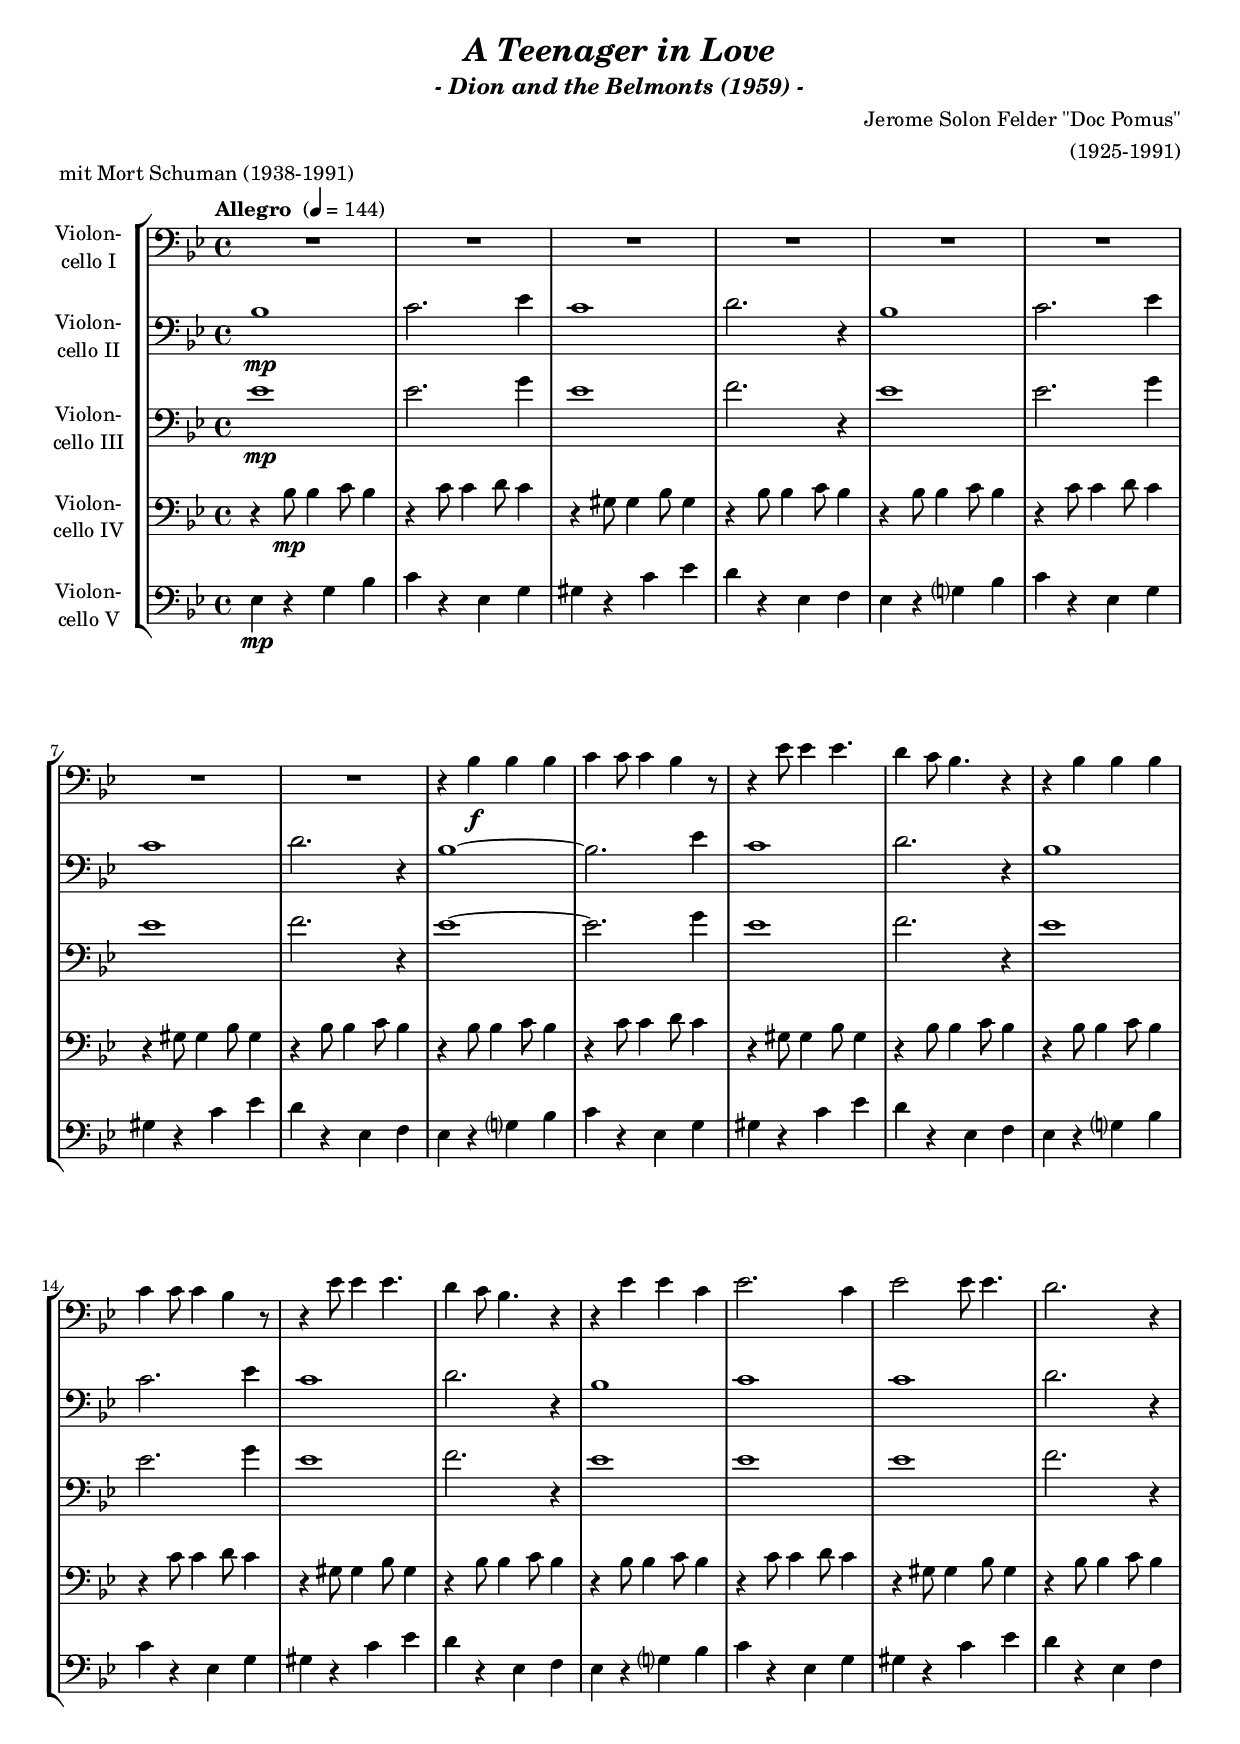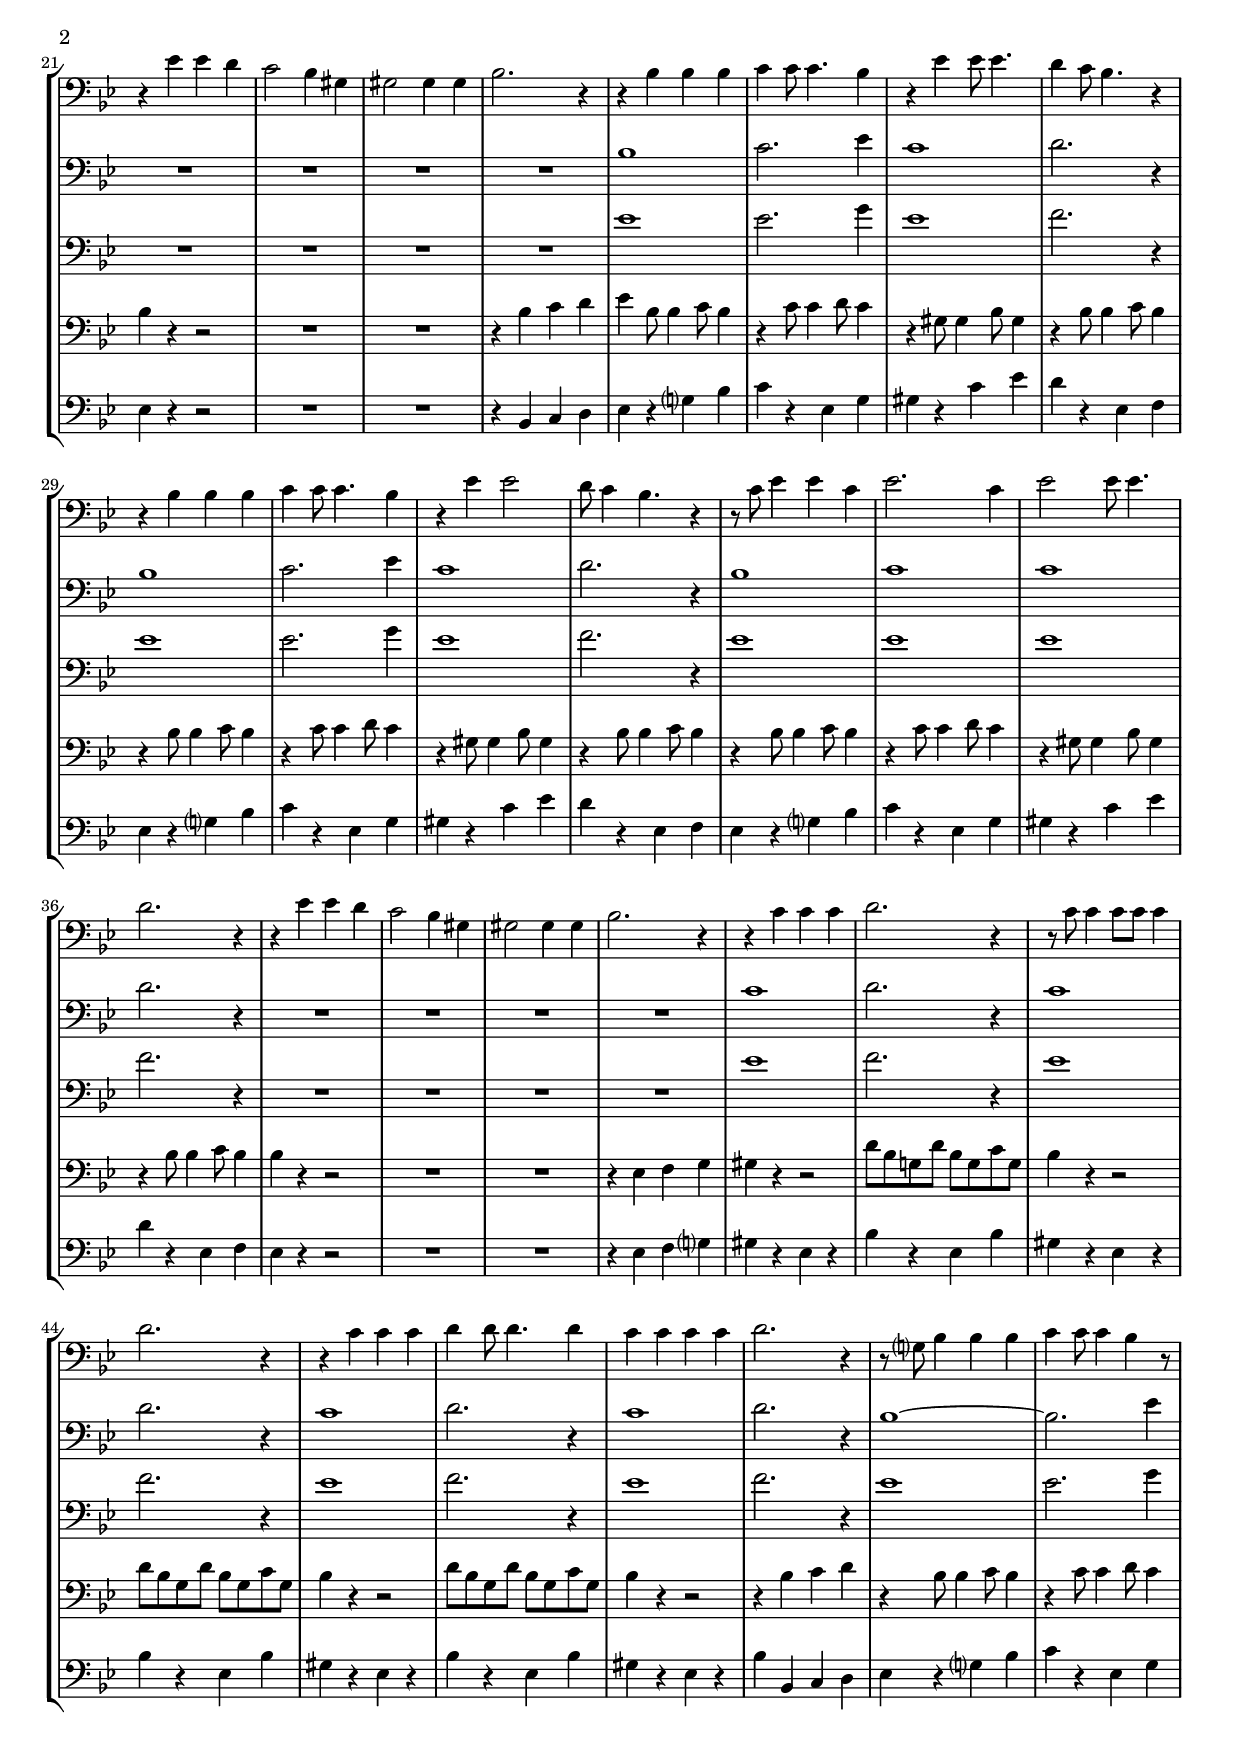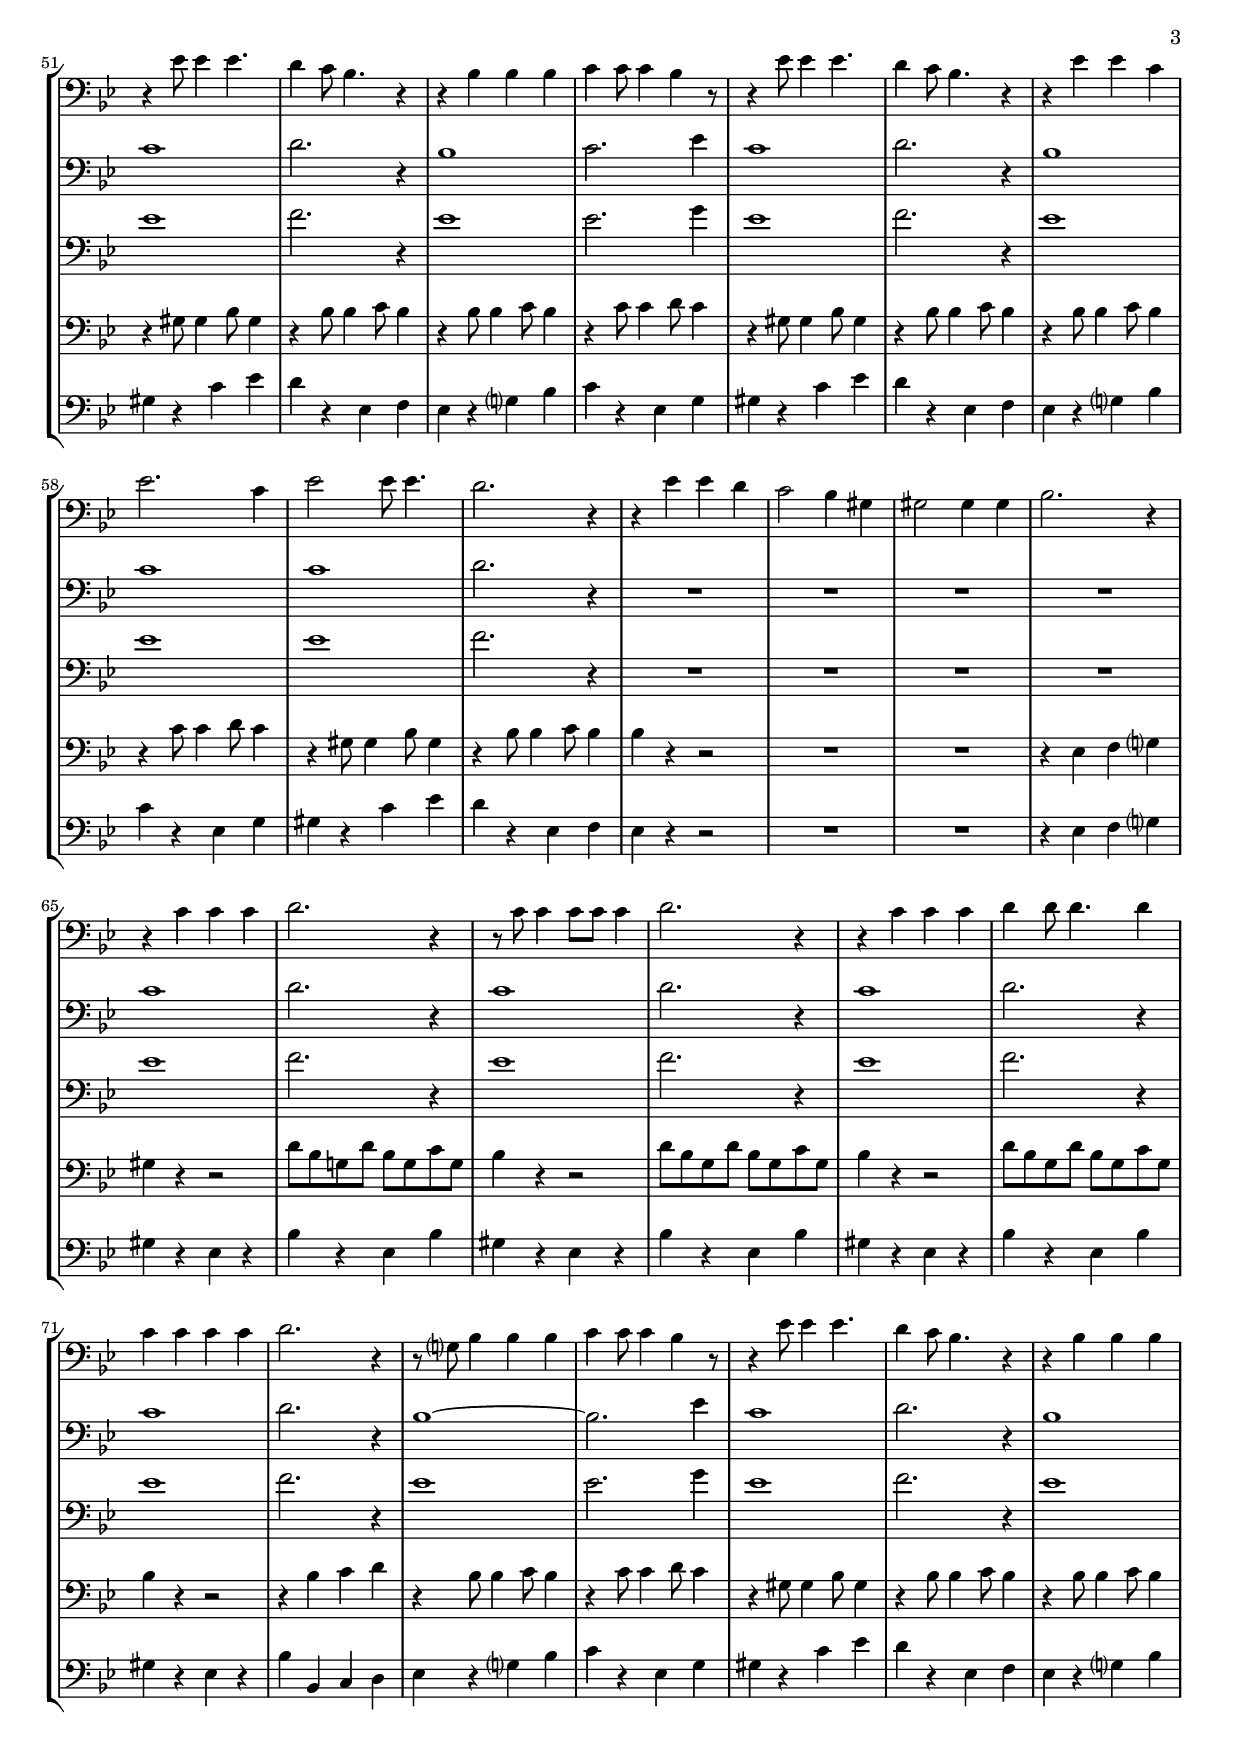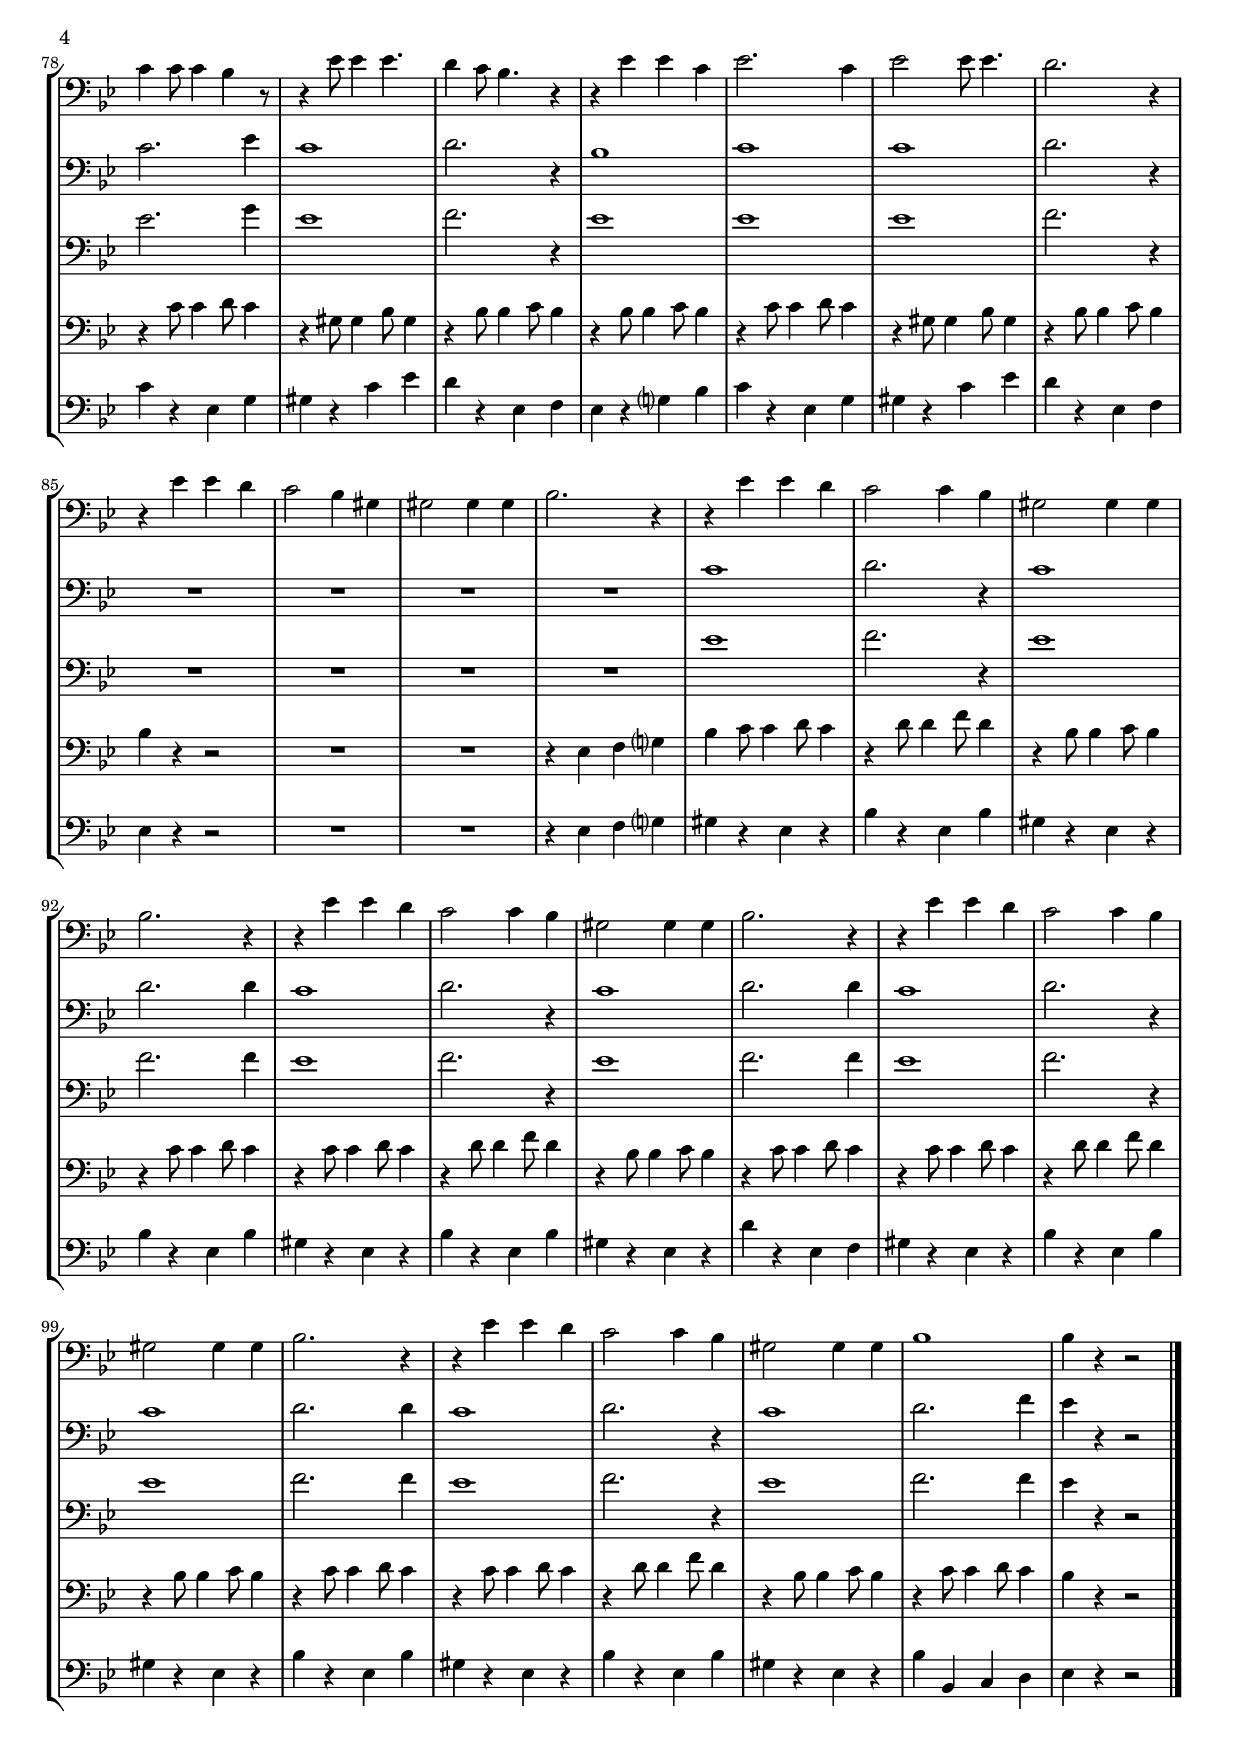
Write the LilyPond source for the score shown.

\version "2.18.2"
\include "deutsch.ly"
  
#(set-global-staff-size 17.75)

\header {
  title     = \markup \bold \italic "A Teenager in Love"
  subtitle  = \markup \bold \italic "- Dion and the Belmonts (1959) -"
  composer  = "Jerome Solon Felder \"Doc Pomus\""
  arranger  = "(1925-1991)"
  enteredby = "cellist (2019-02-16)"
  piece     = "mit Mort Schuman (1938-1991)"
}

voiceconsts = {
  \key f \minor
  \time 4/4
  \clef "bass"
%  \numericTimeSignature
  \compressFullBarRests
  % Set default beaming for all staves
% \set Timing.beamExceptions = #'()
% \set Timing.baseMoment     = #(ly:make-moment 1 4)
% \set Timing.beatStructure  = #'(1 1 1)
  \tempo "Allegro " 4=144
}

micl = "clarinet"
mifl = "flute"
miob = "oboe"
mifh = "french horn"
misx = "tenor sax"
mist = "string ensemble 1"
miba = "cello"

va = \relative c' {
  \voiceconsts

  R1*8
  r4 as\f as as
  b b8 b4 as r8
  r4 des8 des4 des4.
  c4 b8 as4. r4

  r as as as
  b b8 b4 as r8
  r4 des8 des4 des4.
  c4 b8 as4. r4
  r des4 des b
  des2. b4

  des2 des8 des4.
  c2. r4
  r des des c
  b2 as4 fis
  fis2 fis4 fis
  as2. r4
  r as as as

  b b8 b4. as4
  r des des8 des4.
  c4 b8 as4. r4
  r as as as
  b b8 b4. as4
  r des des2

  c8 b4 as4. r4
  r8 b des4 des b
  des2. b4
  des2 des8 des4.
  c2. r4
  r des des c

  b2 as4 fis
  fis2 fis4 fis
  as2. r4
  r b b b
  c2. r4
  r8 b b4 b8 b b4
  c2. r4

  r b b b
  c c8 c4. c4
  b b b b
  c2. r4
  r8 f,? as4 as as
  b b8 b4 as r8

  r4 des8 des4 des4.
  c4 b8 as4. r4
  r as as as
  b b8 b4 as r8
  r4 des8 des4 des4.
  c4 b8 as4. r4

  r des des b
  des2. b4
  des2 des8 des4.
  c2. r4
  r des des c
  b2 as4 fis
  fis2 fis4 fis

  as2. r4
  r b b b
  c2. r4
  r8 b b4 b8 b b4
  c2. r4
  r b b b

  c c8 c4. c4
  b b b b
  c2. r4
  r8 f,? as4 as as
  b b8 b4 as r8
  r4 des8 des4 des4.

  c4 b8 as4. r4
  r as as as
  b b8 b4 as r8
  r4 des8 des4 des4.
  c4 b8 as4. r4
  r des des b

  des2. b4
  des2 des8 des4.
  c2. r4
  r des des c
  b2 as4 fis
  fis2 fis4 fis
  as2. r4

  r des des c
  b2 b4 as
  fis2 fis4 fis
  as2. r4
  r des des c
  b2 b4 as

  fis2 fis4 fis
  as2. r4
  r des des c
  b2 b4 as
  fis2 fis4 fis
  as2. r4

  r des des c
  b2 b4 as
  fis2 fis4 fis
  as1
  as4 r r2 \bar "|."
}

vb = \relative c' {
  \voiceconsts
  
  as1\mp
  b2. des4
  b1
  c2. r4
  as1
  b2. des4

  b1
  c2. r4
  as1~
  as2. des4
  b1
  c2. r4

  as1
  b2. des4
  b1
  c2. r4
  as1
  b

  b
  c2. r4
  R1*4
  as1

  b2. des4
  b1
  c2. r4
  as1
  b2. des4
  b1

  c2. r4
  as1
  b
  b
  c2. r4
  
  R1*4
  b1
  c2. r4
  b1
  c2. r4

  b1
  c2. r4
  b1
  c2. r4
  as1~
  as2. des4

  b1
  c2. r4
  as1
  b2. des4
  b1
  c2. r4

  as1
  b
  b
  c2. r4
  
  R1*4
  b1
  c2. r4
  b1
  c2. r4
  b1

  c2. r4
  b1
  c2. r4
  as1~
  as2. des4
  b1

  c2. r4
  as1
  b2. des4
  b1
  c2. r4
  as1

  b
  b
  c2. r4
  R1*4

  b1
  c2. r4
  b1
  c2. c4
  b1
  c2. r4

  b1
  c2. c4
  b1
  c2. r4
  b1
  c2. c4

  b1
  c2. r4
  b1
  c2. es4
  des r r2 \bar "|."
}

vc = \relative c' {
  \voiceconsts
  
  des1\mp
  des2. f4
  des1
  es2. r4
  des1
  des2. f4

  des1
  es2. r4
  des1~
  des2. f4
  des1
  es2. r4

  des1
  des2. f4
  des1
  es2. r4
  des1
  des

  des
  es2. r4
  R1*4
  des1

  des2. f4
  des1
  es2. r4
  des1
  des2. f4
  des1

  es2. r4
  des1
  des
  des
  es2. r4
  
  R1*4
  des1
  es2. r4
  des1
  es2. r4

  des1
  es2. r4
  des1
  es2. r4
  des1
  des2. f4

  des1
  es2. r4
  des1
  des2. f4
  des1
  es2. r4

  des1
  des
  des
  es2. r4
  
  R1*4
  des1
  es2. r4
  des1
  es2. r4
  des1

  es2. r4
  des1
  es2. r4
  des1
  des2. f4
  des1

  es2. r4
  des1
  des2. f4
  des1
  es2. r4
  des1

  des
  des
  es2. r4
  R1*4

  des1
  es2. r4
  des1
  es2. es4
  des1
  es2. r4

  des1
  es2. es4
  des1
  es2. r4
  des1
  es2. es4

  des1
  es2. r4
  des1
  es2. es4
  des r r2 \bar "|."
}

vd = \relative c' {
  \voiceconsts

  r4 as8\mp as4 b8 as4
  r b8 b4 c8 b4
  r fis8 fis4 as8 fis4
  r as8 as4 b8 as4
  r as8 as4 b8 as4
  r b8 b4 c8 b4

  r fis8 fis4 as8 fis4
  r as8 as4 b8 as4
  r as8 as4 b8 as4
  r b8 b4 c8 b4
  r fis8 fis4 as8 fis4
  r as8 as4 b8 as4

  r as8 as4 b8 as4
  r b8 b4 c8 b4
  r fis8 fis4 as8 fis4
  r as8 as4 b8 as4
  r as8 as4 b8 as4
  r b8 b4 c8 b4

  r fis8 fis4 as8 fis4
  r as8 as4 b8 as4
  as r r2
  R1*2
  r4 as b c
  des as8 as4 b8 as4

  r b8 b4 c8 b4
  r fis8 fis4 as8 fis4
  r as8 as4 b8 as4
  r as8 as4 b8 as4
  r b8 b4 c8 b4
  r fis8 fis4 as8 fis4

  r as8 as4 b8 as4
  r as8 as4 b8 as4
  r b8 b4 c8 b4
  r fis8 fis4 as8 fis4
  r as8 as4 b8 as4
  as r r2

  R1*2
  r4 des, es f
  fis r r2
  c'8 as f! c' as f b f
  as4 r r2
  c8 as f c' as f b f

  as4 r r2
  c8 as f c' as f b f
  as4 r r2
  r4 as b c
  r as8 as4 b8 as4
  r b8 b4 c8 b4

  r fis8 fis4 as8 fis4
  r as8 as4 b8 as4
  r as8 as4 b8 as4
  r b8 b4 c8 b4
  r fis8 fis4 as8 fis4
  r as8 as4 b8 as4

  r as8 as4 b8 as4
  r b8 b4 c8 b4
  r fis8 fis4 as8 fis4
  r as8 as4 b8 as4
  as r r2
  R1*2

  r4 des, es f?
  fis r r2
  c'8 as f! c' as f b f
  as4 r r2
  c8 as f c' as f b f
  as4 r r2

  c8 as f c' as f b f
  as4 r r2
  r4 as b c
  r as8 as4 b8 as4
  r b8 b4 c8 b4
  r fis8 fis4 as8 fis4

  r as8 as4 b8 as4
  r as8 as4 b8 as4
  r b8 b4 c8 b4
  r fis8 fis4 as8 fis4
  r as8 as4 b8 as4
  r as8 as4 b8 as4

  r b8 b4 c8 b4
  r fis8 fis4 as8 fis4
  r as8 as4 b8 as4
  as r r2
  R1*2
  r4 des, es f?

  as4 b8 b4 c8 b4
  r c8 c4 es8 c4
  r as8 as4 b8 as4
  r b8 b4 c8 b4
  r b8 b4 c8 b4
  r c8 c4 es8 c4

  r as8 as4 b8 as4
  r b8 b4 c8 b4
  r b8 b4 c8 b4
  r c8 c4 es8 c4
  r as8 as4 b8 as4
  r b8 b4 c8 b4

  r b8 b4 c8 b4
  r c8 c4 es8 c4
  r as8 as4 b8 as4
  r b8 b4 c8 b4
  as r r2 \bar "|."
}

ve = \relative c {
  \voiceconsts

  des4\mp r f as
  b r des, f
  fis r b des
  c r des, es
  des r f? as
  b r des, f

  fis r b des
  c r des, es
  des r f? as
  b r des, f
  fis r b des
  c r des, es

  des r f? as
  b r des, f
  fis r b des
  c r des, es
  des r f? as
  b r des, f

  fis r b des
  c r des, es
  des r r2
  R1*2
  r4 as b c
  des r f? as

  b r des, f
  fis r b des
  c r des, es
  des r f? as
  b r des, f
  fis r b des

  c r des, es
  des r f? as
  b r des, f
  fis r b des
  c r des, es
  des r r2

  R1*2
  r4 des es f?
  fis r des r
  as' r des, as'
  fis r des r
  as' r des, as'

  fis r des r
  as' r des, as'
  fis r des r
  as' as, b c
  des r f? as
  b r des, f

  fis r b des
  c r des, es
  des r f? as
  b r des, f
  fis r b des
  c r des, es

  des r f? as
  b r des, f
  fis r b des
  c r des, es
  des r4 r2
  R1*2

  r4 des es f?
  fis r des r
  as' r des, as'
  fis r des r
  as' r des, as'
  fis r des r

  as' r des, as'
  fis r des r
  as' as, b c
  des r f? as
  b r des, f
  fis r b des

  c r des, es
  des r f? as
  b r des, f
  fis r b des
  c r des, es
  des r f? as

  b r des, f
  fis r b des
  c r des, es
  des r r2
  R1*2
  r4 des es f?

  fis r des r
  as' r des, as'
  fis r des r
  as' r des, as'
  fis r des r
  as' r des, as'

  fis r des r
  c' r des, es
  fis r des r
  as' r des, as'
  fis r des r
  as' r des, as'

  fis r des r
  as' r des, as'
  fis r des r
  as' as, b c
  des r r2 \bar "|."
}


music = \new StaffGroup <<
      \new Staff {
	\set Staff.midiInstrument = \miba
	\set Staff.instrumentName = \markup \center-column { "Violon-" "cello I" }
	\transpose f g { \va }
      }

      \new Staff {
	\set Staff.midiInstrument = \miba
	\set Staff.instrumentName = \markup \center-column { "Violon-" "cello II" }
	\transpose f g { \vb }
      }

      \new Staff {
	\set Staff.midiInstrument = \miba
	\set Staff.instrumentName = \markup \center-column { "Violon-" "cello III" }
	\transpose f g { \vc }
      }

      \new Staff {
	\set Staff.midiInstrument = \miba
	\set Staff.instrumentName = \markup \center-column { "Violon-" "cello IV" }
	\transpose f g { \vd }
      }

      \new Staff {
	\set Staff.midiInstrument = \miba
	\set Staff.instrumentName = \markup \center-column { "Violon-" "cello V" }
	\transpose f g { \ve }
      }
>>

\book {
  \score {
    \music
    \layout {}
  }

  \score {
    \unfoldRepeats \music

    \midi {
      \context {
        \Score
      }
    }
  }
}
